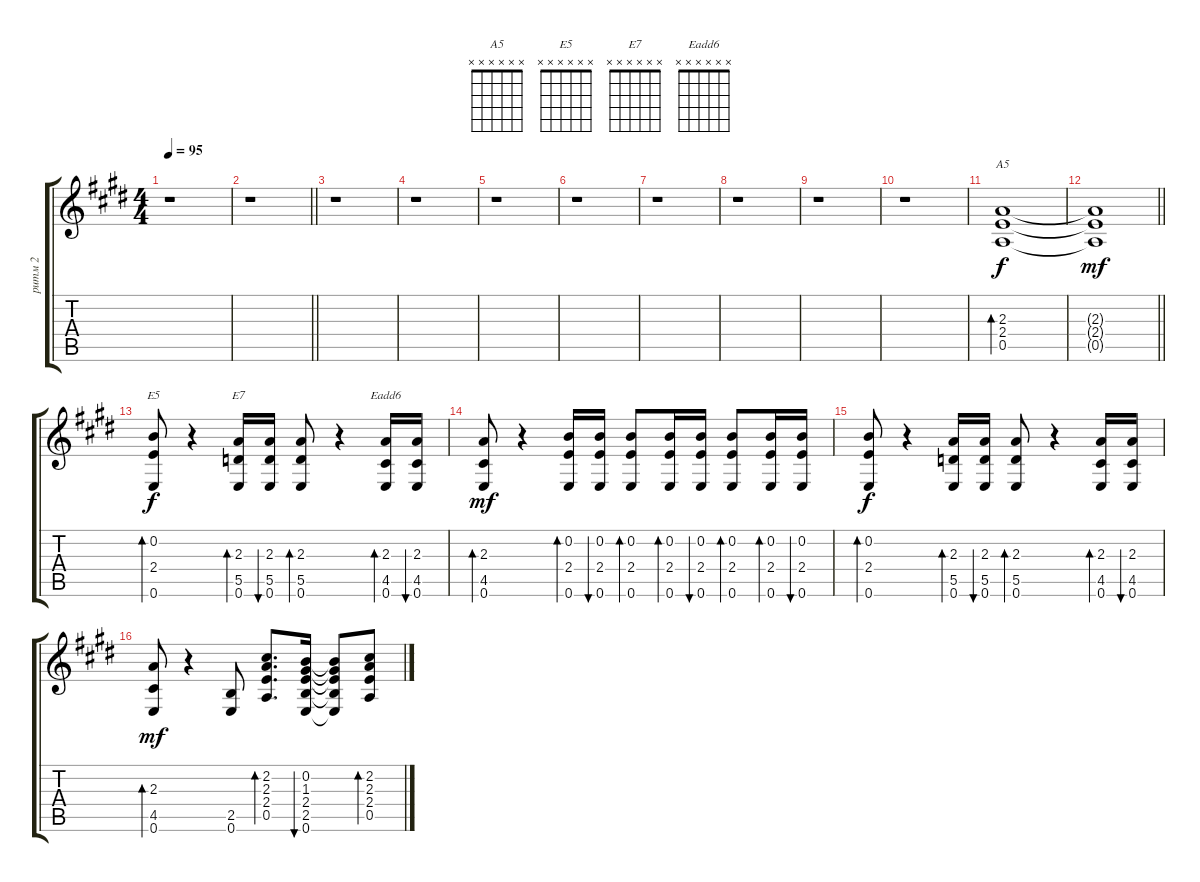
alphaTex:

\track ("ритм 2" "ритм 2") {instrument overdrivenguitar}
\staff {score tabs}
\tuning (E4 B3 G3 D3 A2 E2) {hide}
\chord ("A5" x x x x x x)
\chord ("E5" x x x x x x)
\chord ("E7" x x x x x x)
\chord ("Eadd6" x x x x x x)
\ts (4 4)
\tempo 95
\clef g2
\ks e
r.1{dy mf} |
\barLineRight lightlight
r.1 |
\section ("" "")
r.1 |
r.1 |
r.1 |
r.1 |
r.1 |
r.1 |
r.1 |
r.1 |
(2.3 2.4 0.5).1{bd 60 ch "A5" dy f} |
\barLineRight lightlight
(2.3{t} 2.4{t} 0.5{t}).1{dy mf} |
\section ("" "")
(0.2 2.4 0.6).8{bd 60 ch "E5" dy f} r.4 (2.3 5.5 0.6).16{bd 60 ch "E7"} (2.3 5.5 0.6).16{bu 60} (2.3 5.5 0.6).8{bd 60} r.4 (2.3 4.5 0.6).16{bd 60 ch "Eadd6"} (2.3 4.5 0.6).16{bu 60} |
(2.3 4.5 0.6).8{bd 60 dy mf} r.4 (0.2 2.4 0.6).16{bd 60} (0.2 2.4 0.6).16{bu 60} (0.2 2.4 0.6).8{bd 60} (0.2 2.4 0.6).16{bd 60} (0.2 2.4 0.6).16{bu 60} (0.2 2.4 0.6).8{bd 60} (0.2 2.4 0.6).16{bd 60} (0.2 2.4 0.6).16{bu 60} |
(0.2 2.4 0.6).8{bd 60 dy f} r.4 (2.3 5.5 0.6).16{bd 60} (2.3 5.5 0.6).16{bu 60} (2.3 5.5 0.6).8{bd 60} r.4 (2.3 4.5 0.6).16{bd 60} (2.3 4.5 0.6).16{bu 60} |
(2.3 4.5 0.6).8{bd 60 dy mf} r.4 (2.5 0.6).8 (2.2 2.3 2.4 0.5).8{d bd 60} (0.2 1.3 2.4 2.5 0.6).16{bu 60} (0.2{t} 1.3{t} 2.4{t} 2.5{t} 0.6{t}).8 (2.2 2.3 2.4 0.5).8{bd 60}
